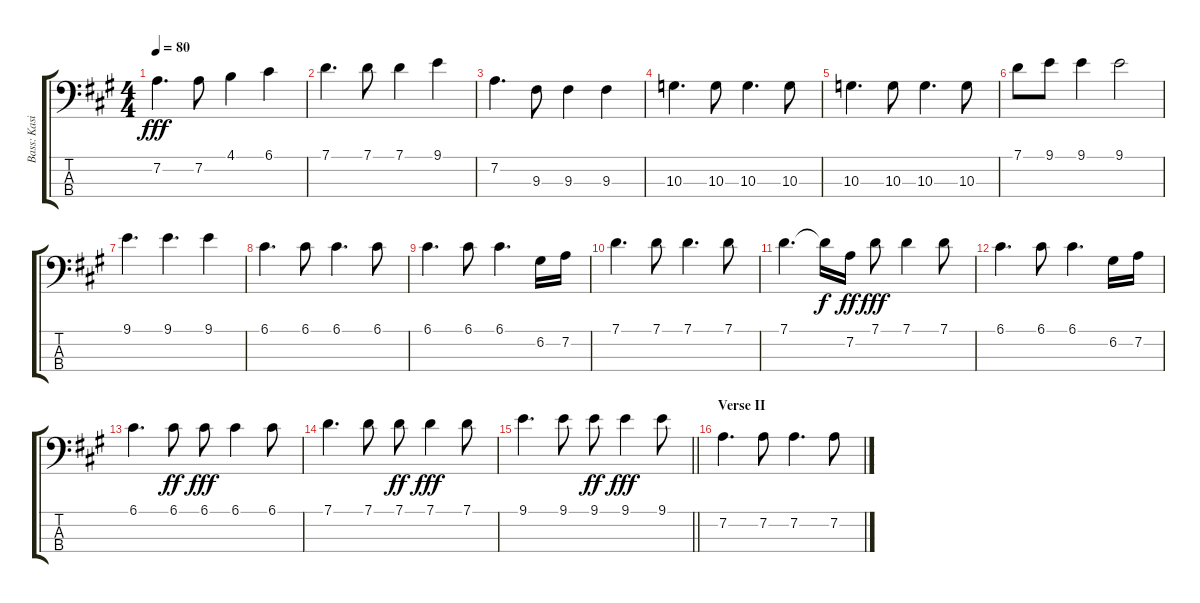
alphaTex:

\track ("Bass: Kasim Sulton" "Bass: Kasi") {instrument electricbassfinger}
\staff {score tabs}
\tuning (G2 D2 A1 E1) {hide}
\ts (4 4)
\tempo 80
\clef f4
\ks a
7.2.4{d dy fff} 7.2.8 4.1.4 6.1.4 |
7.1.4{d} 7.1.8 7.1.4 9.1.4 |
7.2.4{d} 9.3.8 9.3.4 9.3.4 |
10.3.4{d} 10.3.8 10.3.4{d} 10.3.8 |
10.3.4{d} 10.3.8 10.3.4{d} 10.3.8 |
7.1.8 9.1.8 9.1.4 9.1.2 |
9.1.4{d} 9.1.4{d} 9.1.4 |
6.1.4{d} 6.1.8 6.1.4{d} 6.1.8 |
6.1.4{d} 6.1.8 6.1.4{d} 6.2.16 7.2.16 |
7.1.4{d} 7.1.8 7.1.4{d} 7.1.8 |
7.1.4{d} 7.1{t}.16{dy f} 7.2.16{dy ff} 7.1.8{dy fff} 7.1.4 7.1.8 |
6.1.4{d} 6.1.8 6.1.4{d} 6.2.16 7.2.16 |
6.1.4{d} 6.1.8{dy ff} 6.1.8{dy fff} 6.1.4 6.1.8 |
7.1.4{d} 7.1.8 7.1.8{dy ff} 7.1.4{dy fff} 7.1.8 |
\barLineRight lightlight
9.1.4{d} 9.1.8 9.1.8{dy ff} 9.1.4{dy fff} 9.1.8 |
\section ("" "Verse II")
7.2.4{d} 7.2.8 7.2.4{d} 7.2.8
